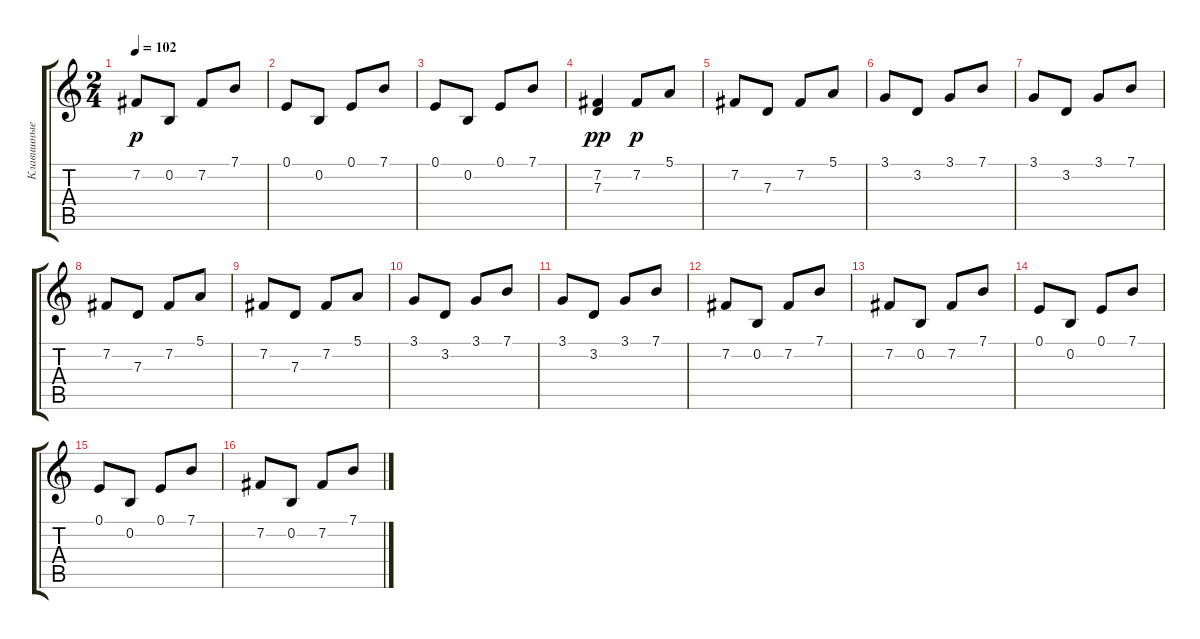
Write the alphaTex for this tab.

\track ("Клавишные" "Клавишные") {instrument pad1newage}
\staff {score tabs}
\tuning (E4 B3 G3 D3 A2 E2) {hide}
\ts (2 4)
\tempo 102
\clef g2
\ks c
7.2.8{dy p} 0.2.8 7.2.8 7.1.8 |
0.1.8 0.2.8 0.1.8 7.1.8 |
0.1.8 0.2.8 0.1.8 7.1.8 |
(7.2 7.3).4{dy pp} 7.2.8{dy p} 5.1.8 |
7.2.8 7.3.8 7.2.8 5.1.8 |
3.1.8 3.2.8 3.1.8 7.1.8 |
3.1.8 3.2.8 3.1.8 7.1.8 |
7.2.8 7.3.8 7.2.8 5.1.8 |
7.2.8 7.3.8 7.2.8 5.1.8 |
3.1.8 3.2.8 3.1.8 7.1.8 |
3.1.8 3.2.8 3.1.8 7.1.8 |
7.2.8 0.2.8 7.2.8 7.1.8 |
7.2.8 0.2.8 7.2.8 7.1.8 |
0.1.8 0.2.8 0.1.8 7.1.8 |
0.1.8 0.2.8 0.1.8 7.1.8 |
7.2.8 0.2.8 7.2.8 7.1.8
